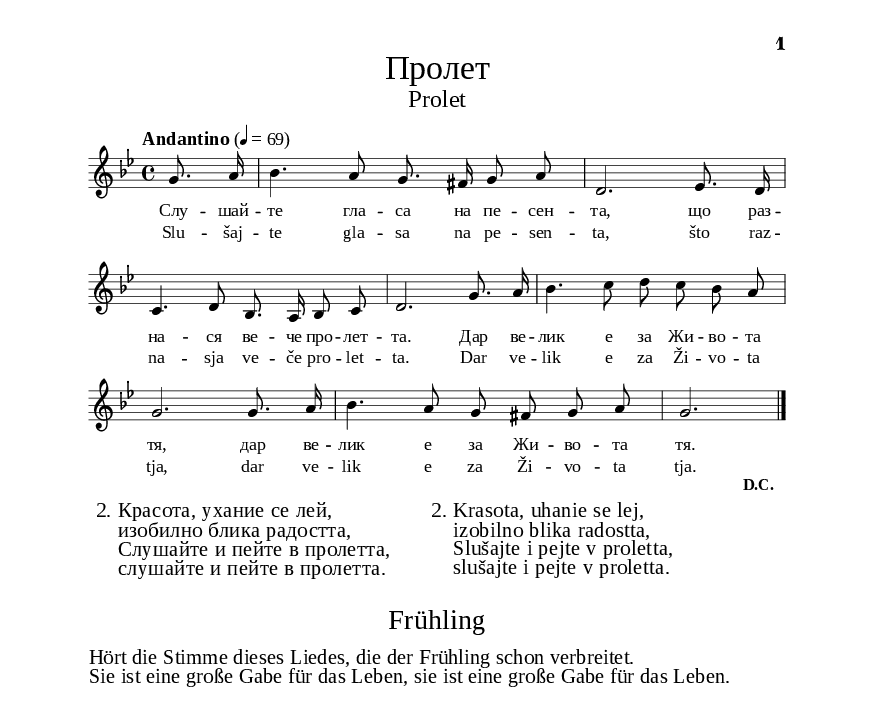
\version "2.24.2"

% include paper part and global functions
\include "include/globals.ily"

\bookpart {
  \label #'ref118_2
  \tocItem \markup "Пролет – Prolet"
  \include "include/bookpart-paper.ily"
  \score {
    \include "include/score-layout.ily"

    \new Voice \absolute{
      \clef treble
      \key g \minor
      \time 4/4
      \tempoFunc "Andantino" 4 "69"
      \autoBeamOff
      \partial 4
      g'8. a'16 | bes'4. a'8 g'8. fis'16 g'8 a'8 | d'2. es'8. d'16 | \break

      c'4. d'8 bes8. a16 bes8 c'8  d'2. g'8. a'16 | bes'4. c''8 d''8 c''8 bes'8 a'8 |\break |

      g'2. g'8. a'16 | bes'4. a'8 g'8 fis'8 g'8 a'8 | g'2. \bar "|."
    }

    \addlyrics {
      Слу  --  шай  --
      те   гла  --  са   на   пе  --  сен  --  та,   що   раз  --  на  --
      ся   ве  --  че   про  --  лет  --  та.   Дар   ве  --  лик   е
      за   Жи  --  во  --  та   тя,   дар   ве  --  лик   е   за   Жи  --
      во  -- та тя.
    }
    \addlyrics {
      Slu  --  šaj  --
      te   gla  --  sa   na   pe  --  sen  --  ta,   što   raz  --  na  --
      sja   ve  --  če   pro  --  let  --  ta.   Dar   ve  --  lik   e
      za   Ži  --  vo  --  ta   tja,   dar   ve  --  lik   e   za   Ži  --
      vo  -- ta tja.
    }


    \header {
      title = \titleFunc "Пролет" "Prolet"
    }

    \midi{}

  } % score

  \markup \dc-one "D.C."

  \markup \fontsize #bgCoupletFontSize {
    \hspace #1
    \override #`(baseline-skip . ,bgCoupletBaselineSkip)
    \column {
      \line { 2. Красота, ухание се лей,  }
      \line {   "   "  изобилно блика радостта,}
      \line {   "   " Слушайте и пейте в пролетта, }
      \line {   "   " слушайте и пейте в пролетта. }
    }

    \hspace #5
    \override #`(baseline-skip . ,bgCoupletBaselineSkip)
    \column {
      \line { 2. Krasota, uhanie se lej,  }
      \line {   "   "  izobilno blika radostta,}
      \line {   "   " Slušajte i pejte v proletta, }
      \line {   "   " slušajte i pejte v proletta. }
    } %column
  } % markup

\markup \empty-two

  % include foreign translation(s) of the song
  \version "2.24.3"

\markup \fill-line { \fontsize #deTitleFontSize "Frühling" }
\markup \null
\markup \null
\markup \abs-fontsize #10 {

  \override #`(baseline-skip . ,deCoupletBaselineSkip)

  \column { 

    \line { Hört die Stimme dieses Liedes, die der Frühling schon verbreitet.}

    \line {Sie ist eine große Gabe für das Leben, sie ist eine große Gabe für das Leben. }


  }
}


} % bookpart
